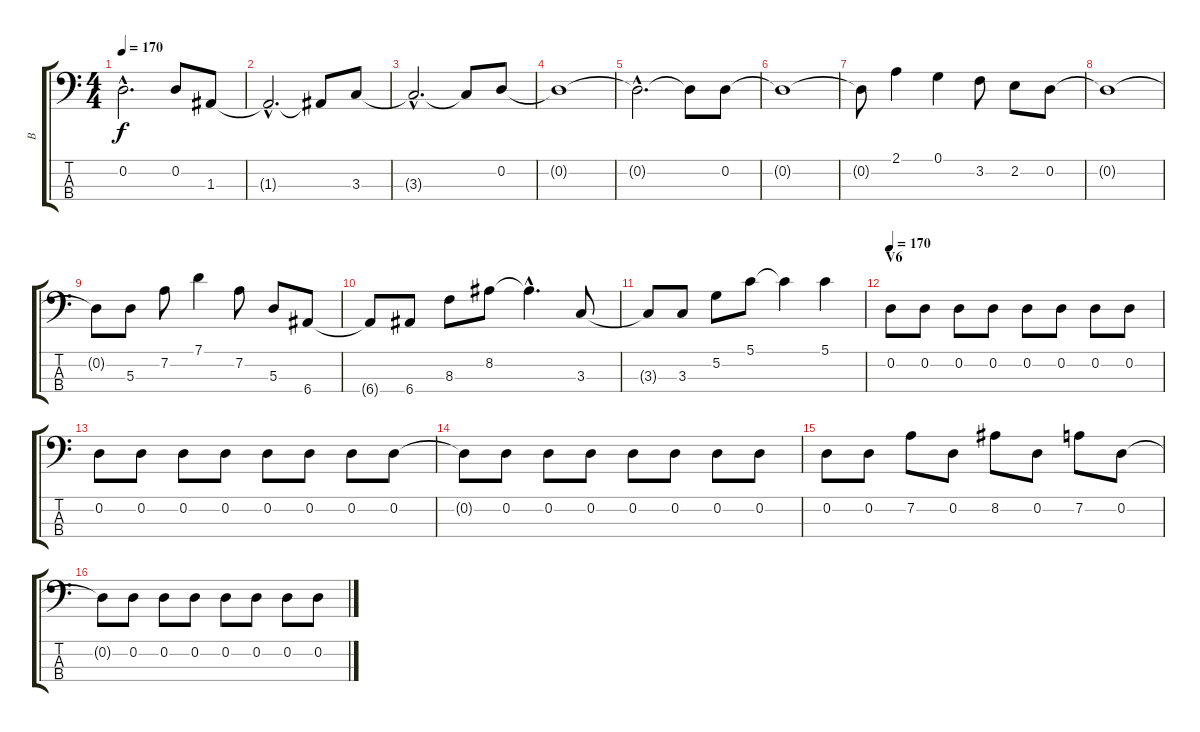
\track ("B" "B") {instrument electricbassfinger}
\staff {score tabs}
\tuning (G2 D2 A1 E1) {hide}
\ts (4 4)
\tempo 170
\clef f4
\ks c
0.2{hac t}.2{d dy f} 0.2.8 1.3.8 |
1.3{hac t}.2{d} 1.3{t}.8 3.3.8 |
3.3{hac t}.2{d} 3.3{t}.8 0.2.8 |
\section ("" "")
0.2{t}.1 |
0.2{hac t}.2{d} 0.2{t}.8 0.2.8 |
0.2{t}.1 |
0.2{t}.8 2.1.4 0.1.4 3.2.8 2.2.8 0.2.8 |
0.2{t}.1 |
0.2{t}.8 5.3.8 7.2.8 7.1.4 7.2.8 5.3.8 6.4.8 |
6.4{t}.8 6.4.8 8.3.8 8.2.8 8.2{hac t}.4{d} 3.3.8 |
3.3{t}.8 3.3.8 5.2.8 5.1.8 5.1{t}.4 5.1.4 |
\section ("" "V6")
\tempo 170
0.2.8 0.2.8 0.2.8 0.2.8 0.2.8 0.2.8 0.2.8 0.2.8 |
0.2.8 0.2.8 0.2.8 0.2.8 0.2.8 0.2.8 0.2.8 0.2.8 |
0.2{t}.8 0.2.8 0.2.8 0.2.8 0.2.8 0.2.8 0.2.8 0.2.8 |
0.2.8 0.2.8 7.2.8 0.2.8 8.2.8 0.2.8 7.2.8 0.2.8 |
0.2{t}.8 0.2.8 0.2.8 0.2.8 0.2.8 0.2.8 0.2.8 0.2.8
